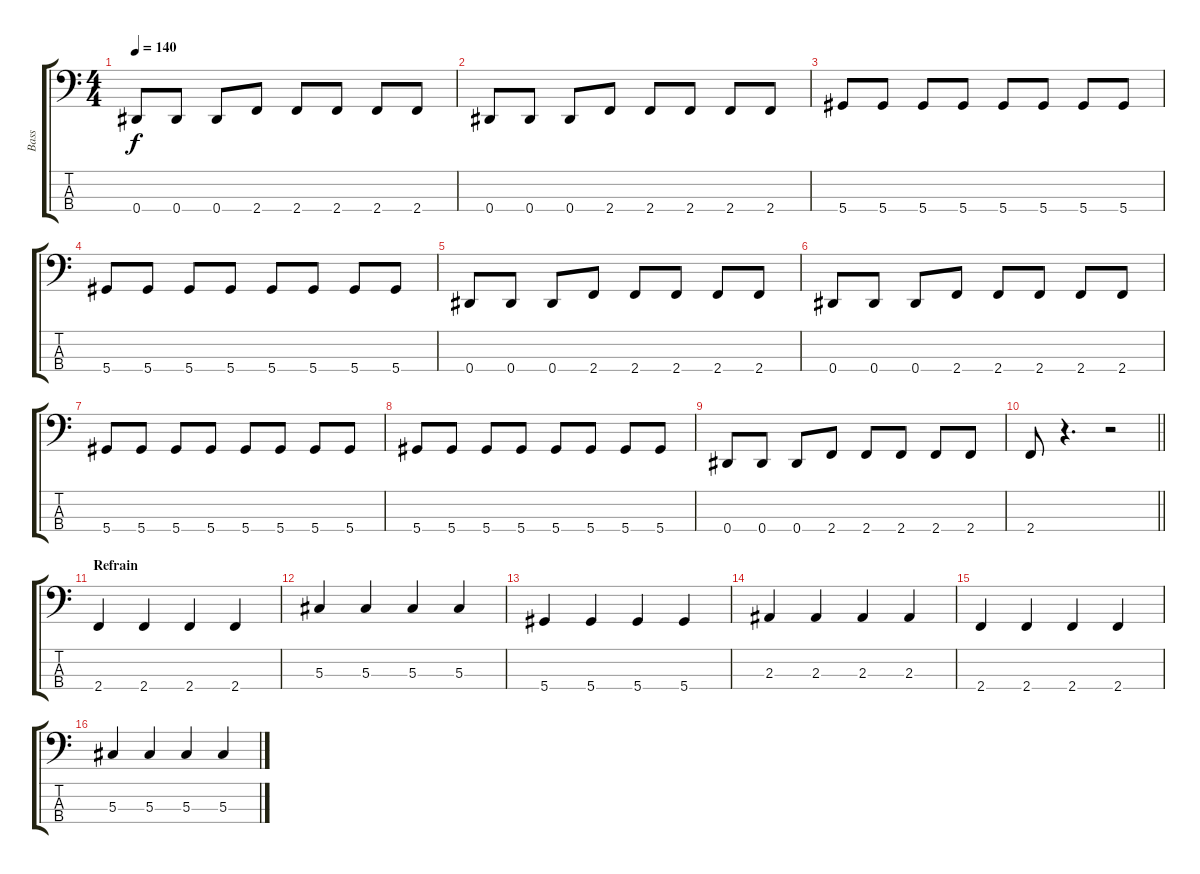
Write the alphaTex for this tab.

\track ("Bass" "Bass") {instrument electricbassfinger}
\staff {score tabs}
\tuning (Gb2 Db2 Ab1 Eb1) {hide}
\ts (4 4)
\tempo 140
\clef f4
\ks c
0.4.8{dy f} 0.4.8 0.4.8 2.4.8 2.4.8 2.4.8 2.4.8 2.4.8 |
0.4.8 0.4.8 0.4.8 2.4.8 2.4.8 2.4.8 2.4.8 2.4.8 |
5.4.8 5.4.8 5.4.8 5.4.8 5.4.8 5.4.8 5.4.8 5.4.8 |
5.4.8 5.4.8 5.4.8 5.4.8 5.4.8 5.4.8 5.4.8 5.4.8 |
0.4.8 0.4.8 0.4.8 2.4.8 2.4.8 2.4.8 2.4.8 2.4.8 |
0.4.8 0.4.8 0.4.8 2.4.8 2.4.8 2.4.8 2.4.8 2.4.8 |
5.4.8 5.4.8 5.4.8 5.4.8 5.4.8 5.4.8 5.4.8 5.4.8 |
5.4.8 5.4.8 5.4.8 5.4.8 5.4.8 5.4.8 5.4.8 5.4.8 |
0.4.8 0.4.8 0.4.8 2.4.8 2.4.8 2.4.8 2.4.8 2.4.8 |
\barLineRight lightlight
2.4.8 r.4{d} r.2 |
\section ("" "Refrain")
2.4.4 2.4.4 2.4.4 2.4.4 |
5.3.4 5.3.4 5.3.4 5.3.4 |
5.4.4 5.4.4 5.4.4 5.4.4 |
2.3.4 2.3.4 2.3.4 2.3.4 |
2.4.4 2.4.4 2.4.4 2.4.4 |
5.3.4 5.3.4 5.3.4 5.3.4
